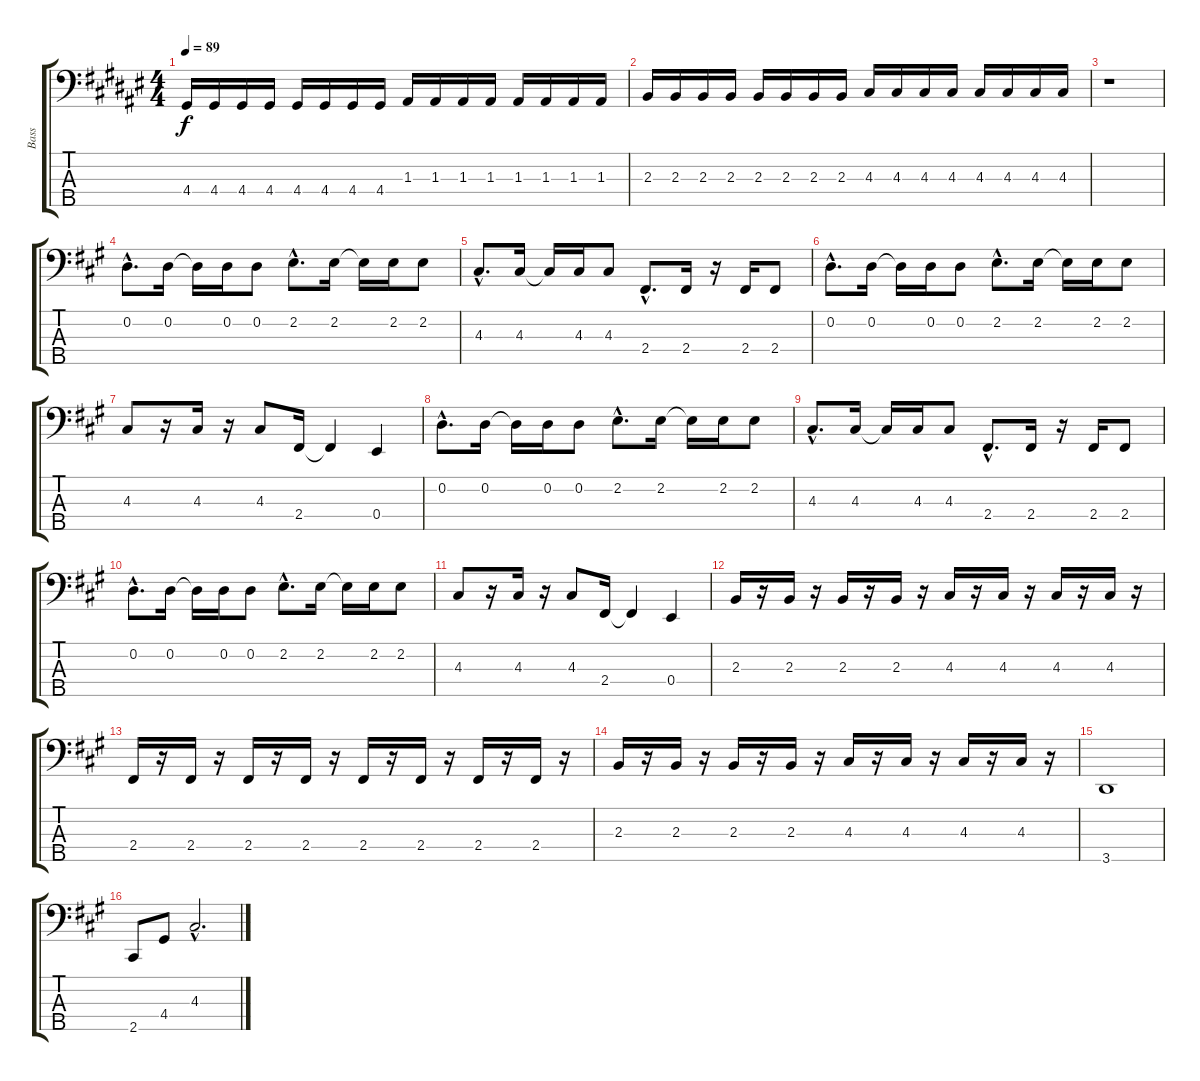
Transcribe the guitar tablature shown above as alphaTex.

\track ("Bass" "Bass") {instrument electricbassfinger}
\staff {score tabs}
\tuning (G2 D2 A1 E1 B0) {hide}
\ts (4 4)
\tempo 89
\clef f4
\ks f#
4.4.16{dy f} 4.4.16 4.4.16 4.4.16 4.4.16 4.4.16 4.4.16 4.4.16 1.3.16 1.3.16 1.3.16 1.3.16 1.3.16 1.3.16 1.3.16 1.3.16 |
2.3.16 2.3.16 2.3.16 2.3.16 2.3.16 2.3.16 2.3.16 2.3.16 4.3.16 4.3.16 4.3.16 4.3.16 4.3.16 4.3.16 4.3.16 4.3.16 |
r.1 |
\ks f#minor
0.2{hac}.8{d} 0.2.16 0.2{t}.16 0.2.16 0.2.8 2.2{hac}.8{d} 2.2.16 2.2{t}.16 2.2.16 2.2.8 |
4.3{hac}.8{d} 4.3.16 4.3{t}.16 4.3.16 4.3.8 2.4{hac}.8{d} 2.4.16 r.16 2.4.16 2.4.8 |
0.2{hac}.8{d} 0.2.16 0.2{t}.16 0.2.16 0.2.8 2.2{hac}.8{d} 2.2.16 2.2{t}.16 2.2.16 2.2.8 |
4.3.8 r.16 4.3.16 r.16 4.3.8 2.4.16 2.4{t}.4 0.4.4 |
0.2{hac}.8{d} 0.2.16 0.2{t}.16 0.2.16 0.2.8 2.2{hac}.8{d} 2.2.16 2.2{t}.16 2.2.16 2.2.8 |
4.3{hac}.8{d} 4.3.16 4.3{t}.16 4.3.16 4.3.8 2.4{hac}.8{d} 2.4.16 r.16 2.4.16 2.4.8 |
0.2{hac}.8{d} 0.2.16 0.2{t}.16 0.2.16 0.2.8 2.2{hac}.8{d} 2.2.16 2.2{t}.16 2.2.16 2.2.8 |
4.3.8 r.16 4.3.16 r.16 4.3.8 2.4.16 2.4{t}.4 0.4.4 |
2.3.16 r.16 2.3.16 r.16 2.3.16 r.16 2.3.16 r.16 4.3.16 r.16 4.3.16 r.16 4.3.16 r.16 4.3.16 r.16 |
2.4.16 r.16 2.4.16 r.16 2.4.16 r.16 2.4.16 r.16 2.4.16 r.16 2.4.16 r.16 2.4.16 r.16 2.4.16 r.16 |
2.3.16 r.16 2.3.16 r.16 2.3.16 r.16 2.3.16 r.16 4.3.16 r.16 4.3.16 r.16 4.3.16 r.16 4.3.16 r.16 |
3.5.1 |
2.5.8 4.4.8 4.3{hac}.2{d}
